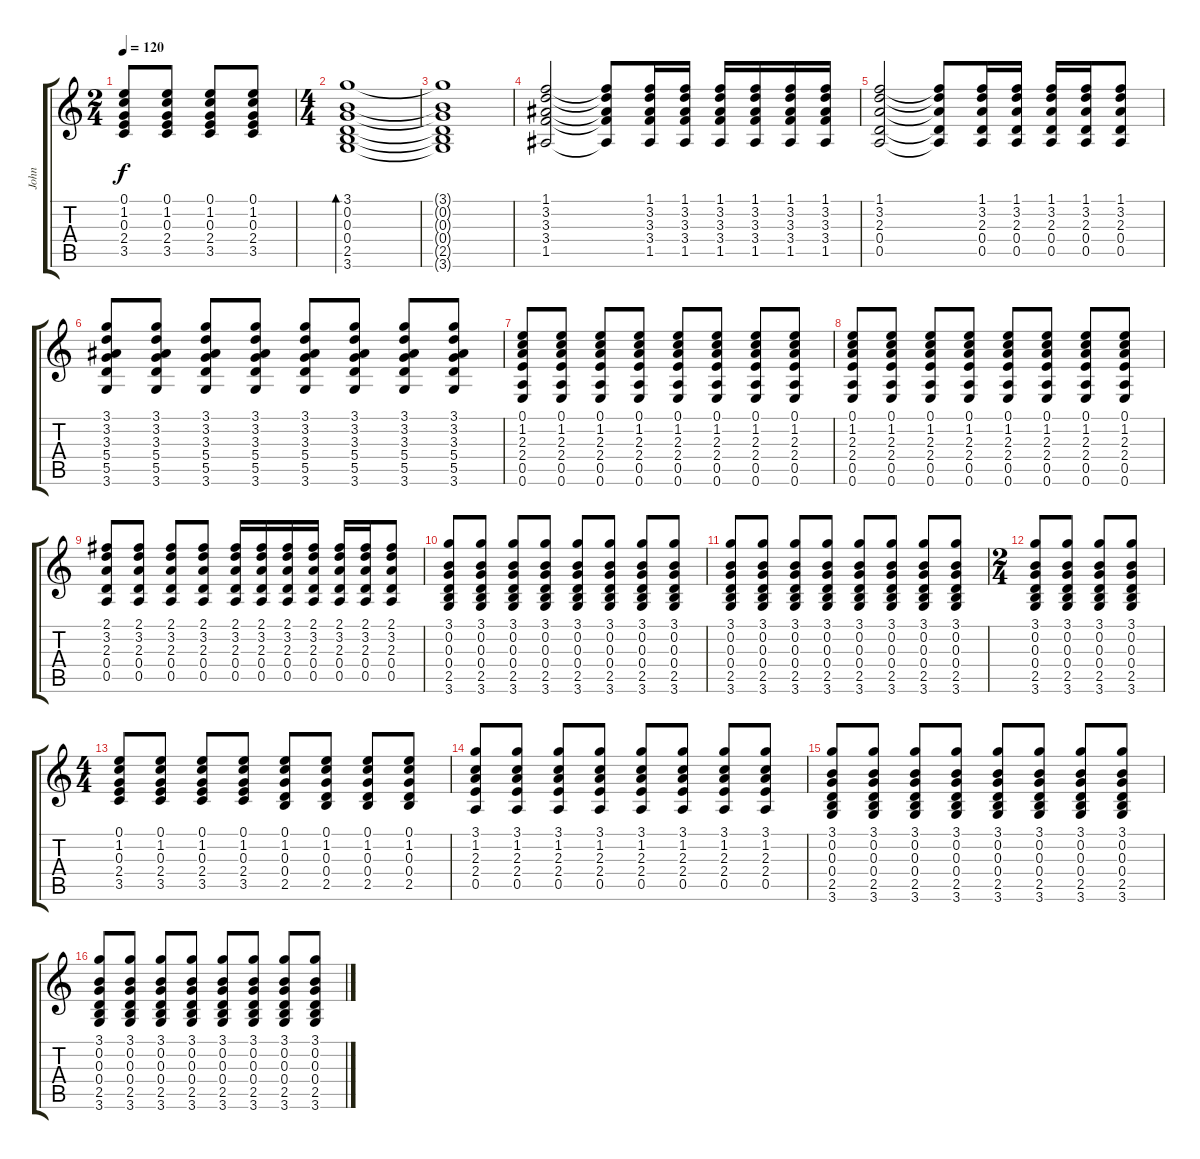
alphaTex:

\track ("John" "John") {instrument acousticguitarsteel}
\staff {score tabs}
\tuning (E4 B3 G3 D3 A2 E2) {hide}
\ts (2 4)
\tempo 120
\clef g2
\ks c
(0.1 1.2 0.3 2.4 3.5).8{dy f} (0.1 1.2 0.3 2.4 3.5).8 (0.1 1.2 0.3 2.4 3.5).8 (0.1 1.2 0.3 2.4 3.5).8 |
\ts (4 4)
(3.1 0.2 0.3 0.4 2.5 3.6).1{bd 120} |
(3.1{t} 0.2{t} 0.3{t} 0.4{t} 2.5{t} 3.6{t}).1 |
(1.1 3.2 3.3 3.4 1.5).2{volume 9} (1.1{t} 3.2{t} 3.3{t} 3.4{t} 1.5{t}).8 (1.1 3.2 3.3 3.4 1.5).16 (1.1 3.2 3.3 3.4 1.5).16 (1.1 3.2 3.3 3.4 1.5).16 (1.1 3.2 3.3 3.4 1.5).16 (1.1 3.2 3.3 3.4 1.5).16 (1.1 3.2 3.3 3.4 1.5).16 |
(1.1 3.2 2.3 0.4 0.5).2 (1.1{t} 3.2{t} 2.3{t} 0.4{t} 0.5{t}).8 (1.1 3.2 2.3 0.4 0.5).16 (1.1 3.2 2.3 0.4 0.5).16 (1.1 3.2 2.3 0.4 0.5).16 (1.1 3.2 2.3 0.4 0.5).16 (1.1 3.2 2.3 0.4 0.5).8 |
(3.1 3.2 3.3 5.4 5.5 3.6).8{volume 7} (3.1 3.2 3.3 5.4 5.5 3.6).8 (3.1 3.2 3.3 5.4 5.5 3.6).8 (3.1 3.2 3.3 5.4 5.5 3.6).8 (3.1 3.2 3.3 5.4 5.5 3.6).8 (3.1 3.2 3.3 5.4 5.5 3.6).8 (3.1 3.2 3.3 5.4 5.5 3.6).8 (3.1 3.2 3.3 5.4 5.5 3.6).8 |
(0.1 1.2 2.3 2.4 0.5 0.6).8 (0.1 1.2 2.3 2.4 0.5 0.6).8 (0.1 1.2 2.3 2.4 0.5 0.6).8 (0.1 1.2 2.3 2.4 0.5 0.6).8 (0.1 1.2 2.3 2.4 0.5 0.6).8 (0.1 1.2 2.3 2.4 0.5 0.6).8 (0.1 1.2 2.3 2.4 0.5 0.6).8 (0.1 1.2 2.3 2.4 0.5 0.6).8 |
(0.1 1.2 2.3 2.4 0.5 0.6).8 (0.1 1.2 2.3 2.4 0.5 0.6).8 (0.1 1.2 2.3 2.4 0.5 0.6).8 (0.1 1.2 2.3 2.4 0.5 0.6).8 (0.1 1.2 2.3 2.4 0.5 0.6).8 (0.1 1.2 2.3 2.4 0.5 0.6).8 (0.1 1.2 2.3 2.4 0.5 0.6).8 (0.1 1.2 2.3 2.4 0.5 0.6).8 |
(2.1 3.2 2.3 0.4 0.5).8{volume 9} (2.1 3.2 2.3 0.4 0.5).8 (2.1 3.2 2.3 0.4 0.5).8 (2.1 3.2 2.3 0.4 0.5).8 (2.1 3.2 2.3 0.4 0.5).16 (2.1 3.2 2.3 0.4 0.5).16 (2.1 3.2 2.3 0.4 0.5).16 (2.1 3.2 2.3 0.4 0.5).16 (2.1 3.2 2.3 0.4 0.5).16 (2.1 3.2 2.3 0.4 0.5).16 (2.1 3.2 2.3 0.4 0.5).8 |
(3.1 0.2 0.3 0.4 2.5 3.6).8 (3.1 0.2 0.3 0.4 2.5 3.6).8 (3.1 0.2 0.3 0.4 2.5 3.6).8 (3.1 0.2 0.3 0.4 2.5 3.6).8 (3.1 0.2 0.3 0.4 2.5 3.6).8 (3.1 0.2 0.3 0.4 2.5 3.6).8 (3.1 0.2 0.3 0.4 2.5 3.6).8 (3.1 0.2 0.3 0.4 2.5 3.6).8 |
(3.1 0.2 0.3 0.4 2.5 3.6).8 (3.1 0.2 0.3 0.4 2.5 3.6).8 (3.1 0.2 0.3 0.4 2.5 3.6).8 (3.1 0.2 0.3 0.4 2.5 3.6).8 (3.1 0.2 0.3 0.4 2.5 3.6).8 (3.1 0.2 0.3 0.4 2.5 3.6).8 (3.1 0.2 0.3 0.4 2.5 3.6).8 (3.1 0.2 0.3 0.4 2.5 3.6).8 |
\ts (2 4)
(3.1 0.2 0.3 0.4 2.5 3.6).8 (3.1 0.2 0.3 0.4 2.5 3.6).8 (3.1 0.2 0.3 0.4 2.5 3.6).8 (3.1 0.2 0.3 0.4 2.5 3.6).8 |
\ts (4 4)
(0.1 1.2 0.3 2.4 3.5).8 (0.1 1.2 0.3 2.4 3.5).8 (0.1 1.2 0.3 2.4 3.5).8 (0.1 1.2 0.3 2.4 3.5).8 (0.1 1.2 0.3 0.4 2.5).8 (0.1 1.2 0.3 0.4 2.5).8 (0.1 1.2 0.3 0.4 2.5).8 (0.1 1.2 0.3 0.4 2.5).8 |
(3.1 1.2 2.3 2.4 0.5).8 (3.1 1.2 2.3 2.4 0.5).8 (3.1 1.2 2.3 2.4 0.5).8 (3.1 1.2 2.3 2.4 0.5).8 (3.1 1.2 2.3 2.4 0.5).8 (3.1 1.2 2.3 2.4 0.5).8 (3.1 1.2 2.3 2.4 0.5).8 (3.1 1.2 2.3 2.4 0.5).8 |
(3.1 0.2 0.3 0.4 2.5 3.6).8 (3.1 0.2 0.3 0.4 2.5 3.6).8 (3.1 0.2 0.3 0.4 2.5 3.6).8 (3.1 0.2 0.3 0.4 2.5 3.6).8 (3.1 0.2 0.3 0.4 2.5 3.6).8 (3.1 0.2 0.3 0.4 2.5 3.6).8 (3.1 0.2 0.3 0.4 2.5 3.6).8 (3.1 0.2 0.3 0.4 2.5 3.6).8 |
(3.1 0.2 0.3 0.4 2.5 3.6).8 (3.1 0.2 0.3 0.4 2.5 3.6).8 (3.1 0.2 0.3 0.4 2.5 3.6).8 (3.1 0.2 0.3 0.4 2.5 3.6).8 (3.1 0.2 0.3 0.4 2.5 3.6).8 (3.1 0.2 0.3 0.4 2.5 3.6).8 (3.1 0.2 0.3 0.4 2.5 3.6).8 (3.1 0.2 0.3 0.4 2.5 3.6).8
